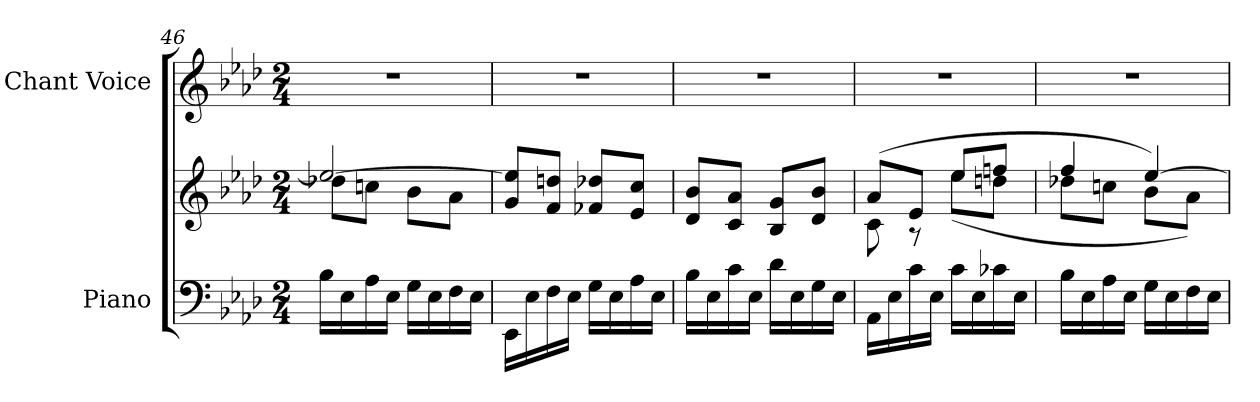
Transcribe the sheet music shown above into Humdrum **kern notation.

**kern	**kern	**kern
*part2	*part2	*part1
*staff3	*staff2	*staff1
*I"Piano	*	*I"Chant Voice
*I'Pno	*	*
*clefF4	*clefG2	*clefG2
*k[b-e-a-d-]	*k[b-e-a-d-]	*k[b-e-a-d-]
*M2/4	*M2/4	*M2/4
=46	=46	=46
*	*^	*
16B-\LL	2ee-/_	8dd-X\L	2r
16E-\	.	.	.
16A-\	.	8ccn\J	.
16E-\JJ	.	.	.
16G\LL	.	8b-\L	.
16E-\	.	.	.
16F\	.	8a-\J	.
16E-\JJ	.	.	.
*	*v	*v	*
=47	=47	=47
16EE-\LL	8g/ 8ee-/]L	2r
16E-\	.	.
16F\	8f/ 8ddn/J	.
16E-\JJ	.	.
16G\LL	8f-X/ 8dd-X/L	.
16E-\	.	.
16A-\	8e-/ 8cc/J	.
16E-\JJ	.	.
=48	=48	=48
16B-\LL	8d-/ 8b-/L	2r
16E-\	.	.
16c\	8c/ 8a-/J	.
16E-\JJ	.	.
16d-\LL	8B-/ 8g/L	.
16E-\	.	.
16G\	8d-/ 8b-/J	.
16E-\JJ	.	.
=49	=49	=49
*	*^	*
16AA-\LL	(8a-/L	8c\	2r
16E-\	.	.	.
16c\	8e-/J	8r	.
16E-\JJ	.	.	.
16c\LL	8ee-/L	(8ee-\L	.
16E-\	.	.	.
16c-X\	8ffn/J	8ddn\J	.
16E-\JJ	.	.	.
=50	=50	=50	=50
16B-\LL	4ff/	8dd-X\L	2r
16E-\	.	.	.
16A-\	.	8ccn\J	.
16E-\JJ	.	.	.
16G\LL	[4ee-/)	8b-\L	.
16E-\	.	.	.
16F\	.	8a-\J)	.
16E-\JJ	.	.	.
*	*v	*v	*
=	=	=
*-	*-	*-
